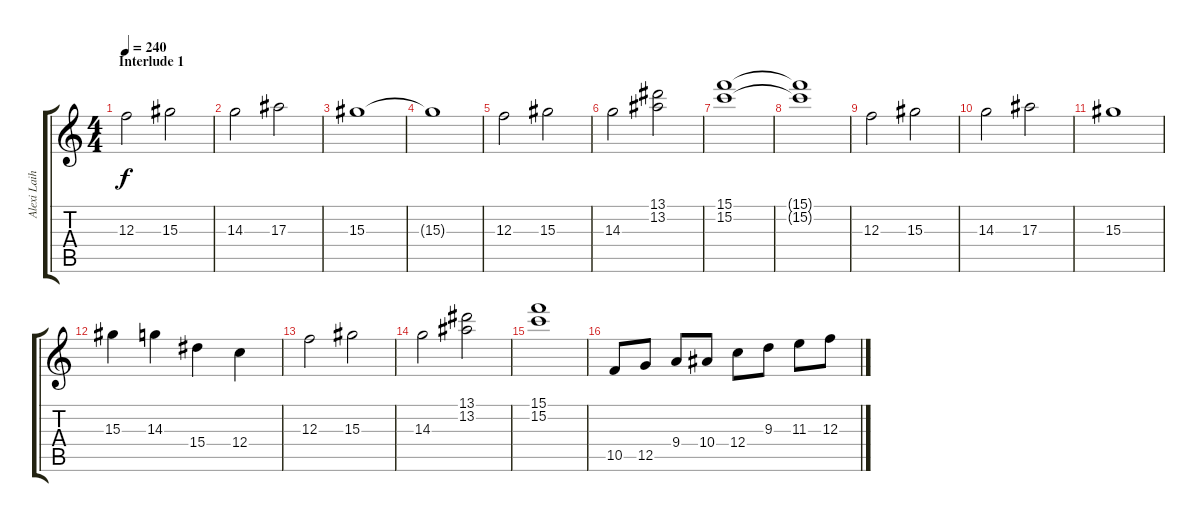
\track ("Alexi Laiho" "Alexi Laih") {instrument overdrivenguitar}
\staff {score tabs}
\tuning (D4 A3 F3 C3 G2 D2) {hide}
\ts (4 4)
\section ("" "Interlude 1")
\tempo 240
\clef g2
\ks c
12.3.2{dy f} 15.3.2 |
14.3.2 17.3.2 |
15.3.1 |
15.3{t}.1 |
12.3.2 15.3.2 |
14.3.2 (13.1 13.2).2 |
(15.1 15.2).1 |
(15.1{t} 15.2{t}).1 |
12.3.2 15.3.2 |
14.3.2 17.3.2 |
15.3.1 |
15.3.4 14.3.4 15.4.4 12.4.4 |
12.3.2 15.3.2 |
14.3.2 (13.1 13.2).2 |
(15.1 15.2).1 |
10.5.8 12.5.8 9.4.8 10.4.8 12.4.8 9.3.8 11.3.8 12.3.8
